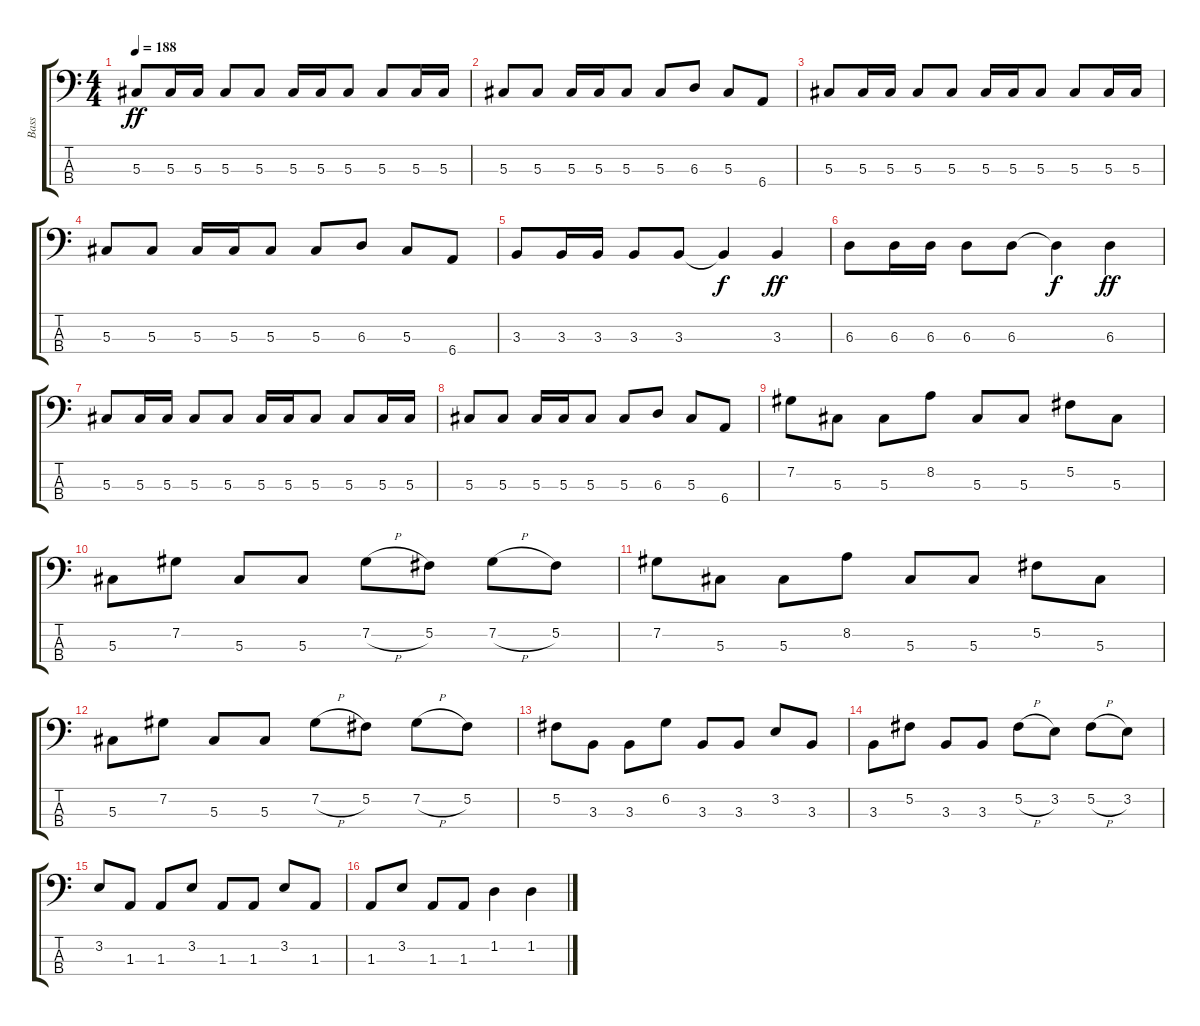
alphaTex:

\track ("Bass" "Bass") {instrument electricbasspick}
\staff {score tabs}
\tuning (Gb2 Db2 Ab1 Eb1) {hide}
\ts (4 4)
\tempo 188
\clef f4
\ks c
5.3.8{dy ff} 5.3.16 5.3.16 5.3.8 5.3.8 5.3.16 5.3.16 5.3.8 5.3.8 5.3.16 5.3.16 |
5.3.8 5.3.8 5.3.16 5.3.16 5.3.8 5.3.8 6.3.8 5.3.8 6.4.8 |
5.3.8 5.3.16 5.3.16 5.3.8 5.3.8 5.3.16 5.3.16 5.3.8 5.3.8 5.3.16 5.3.16 |
5.3.8 5.3.8 5.3.16 5.3.16 5.3.8 5.3.8 6.3.8 5.3.8 6.4.8 |
3.3.8 3.3.16 3.3.16 3.3.8 3.3.8 3.3{t}.4{dy f} 3.3.4{dy ff} |
6.3.8 6.3.16 6.3.16 6.3.8 6.3.8 6.3{t}.4{dy f} 6.3.4{dy ff} |
5.3.8 5.3.16 5.3.16 5.3.8 5.3.8 5.3.16 5.3.16 5.3.8 5.3.8 5.3.16 5.3.16 |
5.3.8 5.3.8 5.3.16 5.3.16 5.3.8 5.3.8 6.3.8 5.3.8 6.4.8 |
7.2.8 5.3.8 5.3.8 8.2.8 5.3.8 5.3.8 5.2.8 5.3.8 |
5.3.8 7.2.8 5.3.8 5.3.8 7.2{h}.8 5.2.8 7.2{h}.8 5.2.8 |
7.2.8 5.3.8 5.3.8 8.2.8 5.3.8 5.3.8 5.2.8 5.3.8 |
5.3.8 7.2.8 5.3.8 5.3.8 7.2{h}.8 5.2.8 7.2{h}.8 5.2.8 |
5.2.8 3.3.8 3.3.8 6.2.8 3.3.8 3.3.8 3.2.8 3.3.8 |
3.3.8 5.2.8 3.3.8 3.3.8 5.2{h}.8 3.2.8 5.2{h}.8 3.2.8 |
3.2.8 1.3.8 1.3.8 3.2.8 1.3.8 1.3.8 3.2.8 1.3.8 |
1.3.8 3.2.8 1.3.8 1.3.8 1.2.4 1.2.4
